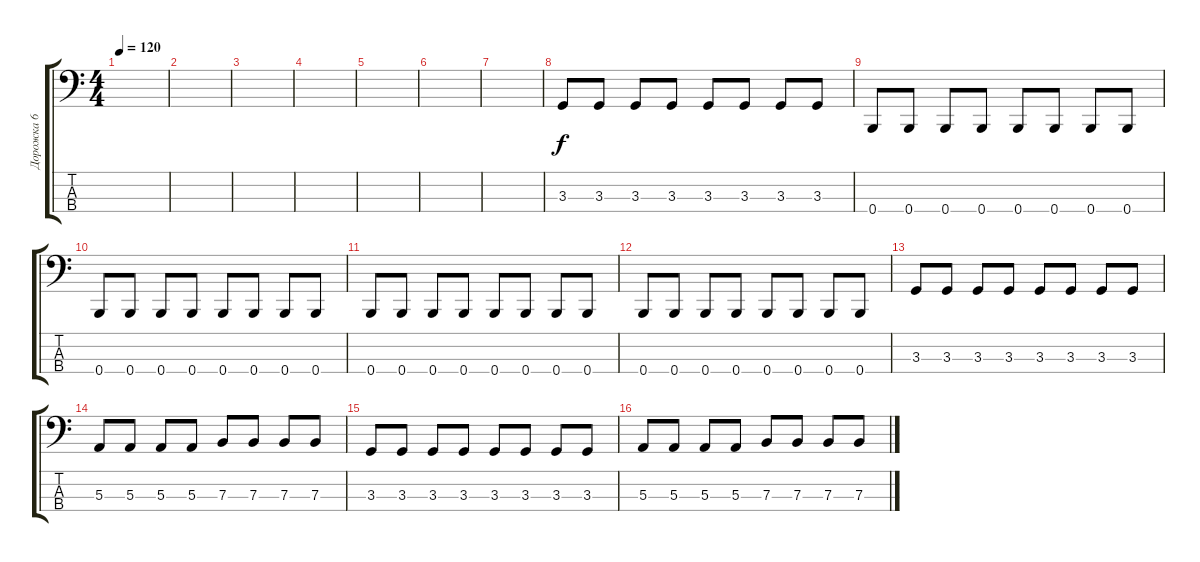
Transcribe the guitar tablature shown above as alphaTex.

\track ("Дорожка 6" "Дорожка 6") {instrument slapbass2}
\staff {score tabs}
\tuning (D2 A1 E1 B0) {hide}
\ts (4 4)
\tempo 120
\clef f4
\ks c
|
|
|
|
|
|
|
3.3.8{volume 12} 3.3.8 3.3.8 3.3.8 3.3.8 3.3.8 3.3.8 3.3.8 |
0.4.8 0.4.8 0.4.8 0.4.8 0.4.8 0.4.8 0.4.8 0.4.8 |
0.4.8 0.4.8 0.4.8 0.4.8 0.4.8 0.4.8 0.4.8 0.4.8 |
0.4.8 0.4.8 0.4.8 0.4.8 0.4.8 0.4.8 0.4.8 0.4.8 |
0.4.8 0.4.8 0.4.8 0.4.8 0.4.8 0.4.8 0.4.8 0.4.8 |
3.3.8 3.3.8 3.3.8 3.3.8 3.3.8 3.3.8 3.3.8 3.3.8 |
5.3.8 5.3.8 5.3.8 5.3.8 7.3.8 7.3.8 7.3.8 7.3.8 |
3.3.8 3.3.8 3.3.8 3.3.8 3.3.8 3.3.8 3.3.8 3.3.8 |
5.3.8 5.3.8 5.3.8 5.3.8 7.3.8 7.3.8 7.3.8 7.3.8
